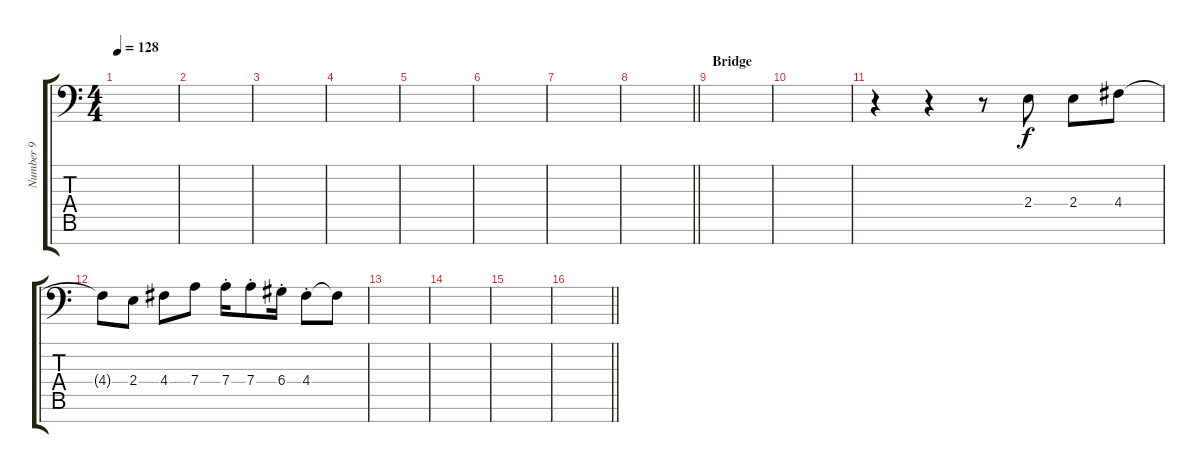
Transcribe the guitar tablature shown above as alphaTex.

\track ("Number 9" "Number 9") {instrument lead6voice}
\staff {score tabs}
\tuning (E4 B3 G3 D3 A2 E2 C-1) {hide}
\ts (4 4)
\tempo 128
\clef f4
\ks c
|
|
|
|
|
|
|
\barLineRight lightlight
|
\section ("" "Bridge")
|
|
r.4 r.4 r.8 2.4.8 2.4.8 4.4.8 |
4.4{t}.8 2.4.8 4.4.8 7.4.8 7.4{st}.16 7.4{st}.8 6.4{st}.16 4.4{st}.8 4.4{t}.8 |
|
|
|
\barLineRight lightlight
